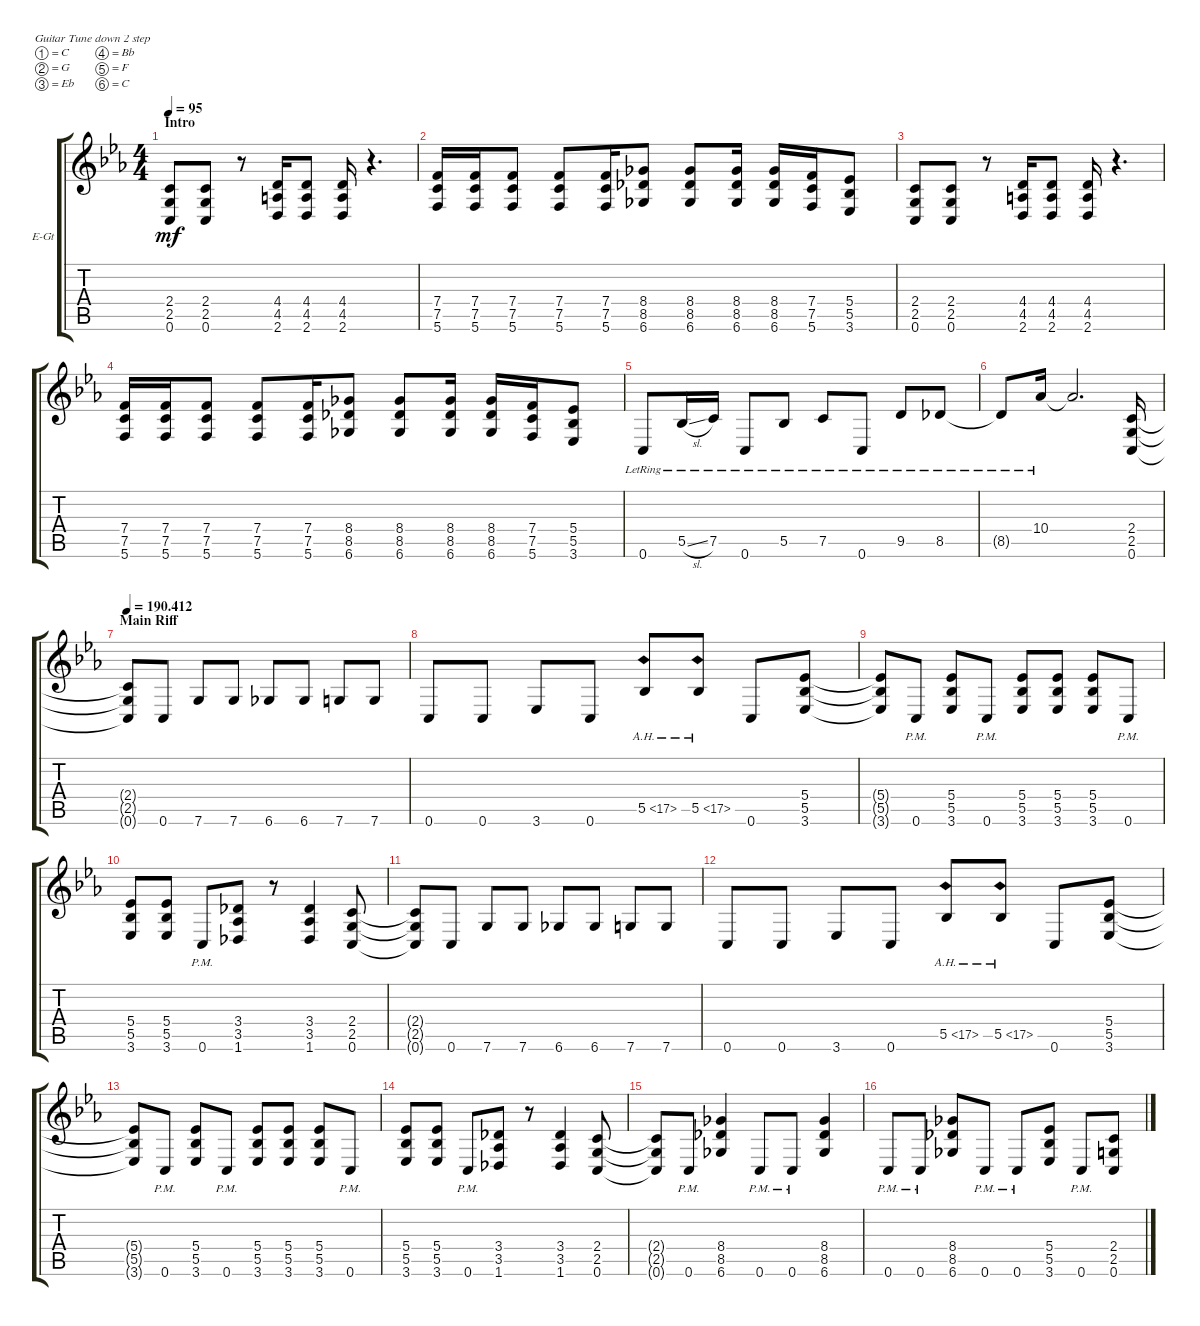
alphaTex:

\defaultSystemsLayout 4
\bracketExtendMode groupsimilarinstruments
\firstSystemTrackNameOrientation horizontal
\otherSystemsTrackNameOrientation horizontal
\track ("Electric Guitar" "E-Gt") {instrument distortionguitar}
\staff {score tabs}
\tuning (C4 G3 Eb3 Bb2 F2 C2)
\ts (4 4)
\section ("" "Intro")
\tempo 95
\clef g2
\ks cminor
(0.6 2.5 2.4).8{dy mf instrument distortionguitar} (2.4 2.5 0.6).8 r.8 (2.6 4.5 4.4).16 (4.4 4.5 2.6).8 (2.6 4.5 4.4).16 r.4{d} |
(5.6 7.5 7.4).16 (5.6 7.5 7.4).16 (7.4 7.5 5.6).8 (5.6 7.5 7.4).8 (5.6 7.5 7.4).16 (6.6 8.5 8.4).8 (6.6 8.5 8.4).8 (6.6 8.5 8.4).16 (6.6 8.5 8.4).16 (5.6 7.5 7.4).16 (3.6 5.5 5.4).8 |
(0.6 2.5 2.4).8 (2.4 2.5 0.6).8 r.8 (2.6 4.5 4.4).16 (4.4 4.5 2.6).8 (2.6 4.5 4.4).16 r.4{d} |
(5.6 7.5 7.4).16 (5.6 7.5 7.4).16 (7.4 7.5 5.6).8 (5.6 7.5 7.4).8 (5.6 7.5 7.4).16 (6.6 8.5 8.4).8 (6.6 8.5 8.4).8 (6.6 8.5 8.4).16 (6.6 8.5 8.4).16 (5.6 7.5 7.4).16 (3.6 5.5 5.4).8 |
0.6{lr}.8 5.5{sl lr}.16 7.5{lr}.16 0.6{lr}.8 5.5{lr}.8 7.5{lr}.8 0.6{lr}.8 9.5{lr}.8 8.5{lr}.8 |
8.5{lr t}.8 10.4{lr}.16 10.4{t}.2{d} (0.6 2.5 2.4).16 |
\section ("" "Main Riff")
\tempo
190.412 (0.6{t} 2.5{t} 2.4{t}).8 0.6.8 7.6.8 7.6.8 6.6.8 6.6.8 7.6.8 7.6.8 |
0.6.8 0.6.8 3.6.8 0.6.8 5.5{ah 12}.8 5.5{ah 12}.8 0.6.8 (3.6 5.5 5.4).8 |
(3.6{t} 5.5{t} 5.4{t}).8 0.6{pm}.8 (3.6 5.5 5.4).8 0.6{pm}.8 (3.6 5.5 5.4).8 (3.6 5.5 5.4).8 (3.6 5.5 5.4).8 0.6{pm}.8 |
(3.6 5.5 5.4).8 (3.6 5.5 5.4).8 0.6{pm}.8 (1.6 3.5 3.4).8 r.8 (1.6 3.5 3.4).4 (0.6 2.5 2.4).8 |
(0.6{t} 2.5{t} 2.4{t}).8 0.6.8 7.6.8 7.6.8 6.6.8 6.6.8 7.6.8 7.6.8 |
0.6.8 0.6.8 3.6.8 0.6.8 5.5{ah 12}.8 5.5{ah 12}.8 0.6.8 (3.6 5.5 5.4).8 |
(3.6{t} 5.5{t} 5.4{t}).8 0.6{pm}.8 (3.6 5.5 5.4).8 0.6{pm}.8 (3.6 5.5 5.4).8 (3.6 5.5 5.4).8 (3.6 5.5 5.4).8 0.6{pm}.8 |
(3.6 5.5 5.4).8 (3.6 5.5 5.4).8 0.6{pm}.8 (1.6 3.5 3.4).8 r.8 (1.6 3.5 3.4).4 (0.6 2.5 2.4).8 |
(0.6{t} 2.5{t} 2.4{t}).8 0.6{pm}.8 (6.6 8.5 8.4).4 0.6{pm}.8 0.6{pm}.8 (6.6 8.5 8.4).4 |
0.6{pm}.8 0.6{pm}.8 (6.6 8.5 8.4).8 0.6{pm}.8 0.6{pm}.8 (3.6 5.5 5.4).8 0.6{pm}.8 (0.6 2.5 2.4).8
